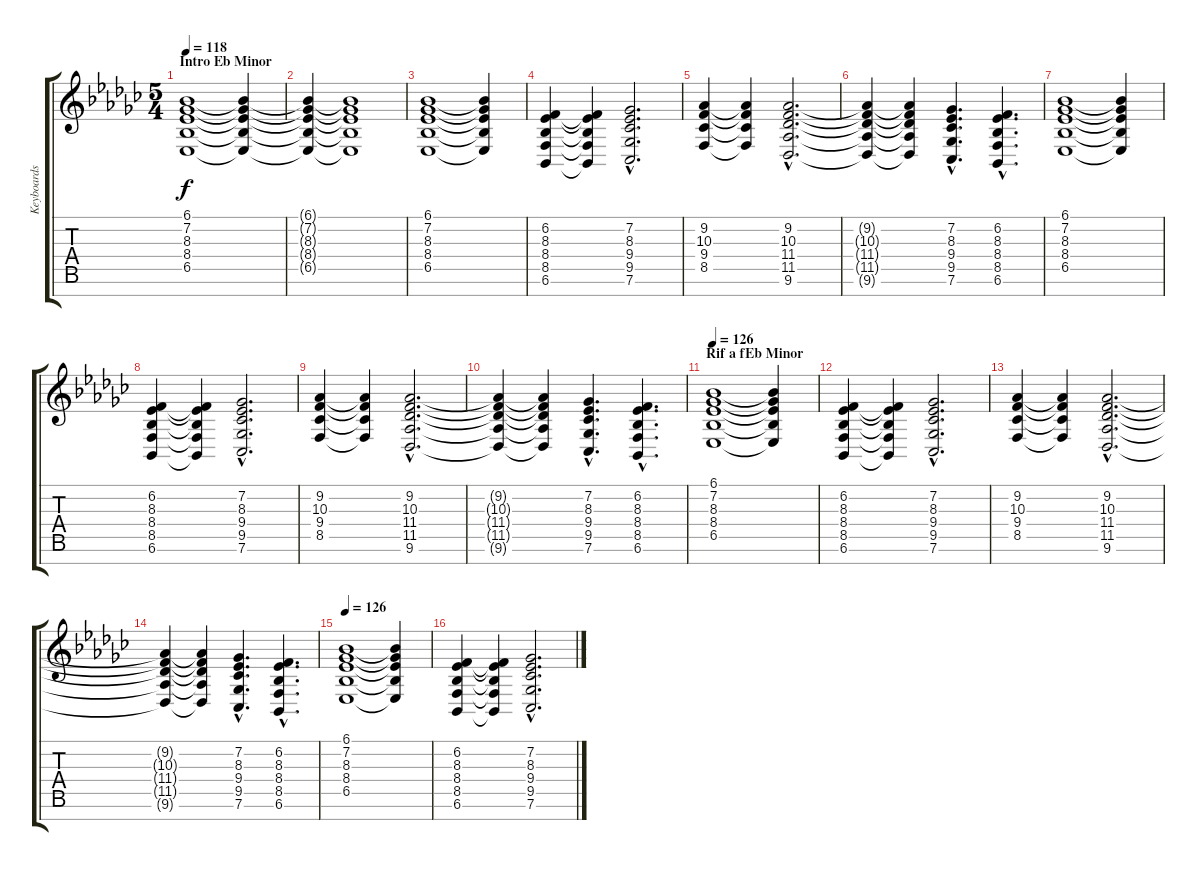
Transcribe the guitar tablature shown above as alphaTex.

\track ("Keyboards Right hand" "Keyboards ") {instrument stringensemble1}
\staff {score tabs}
\tuning (E4 B3 G3 D3 A2 E2 B1) {hide}
\ts (5 4)
\section ("" "Intro Eb Minor")
\tempo 118
\clef g2
\ks ebminor
(6.1 7.2 8.3 8.4 6.5).1{dy f instrument stringensemble1} (6.1{t} 7.2{t} 8.3{t} 8.4{t} 6.5{t}).4 |
(6.1{t} 7.2{t} 8.3{t} 8.4{t} 6.5{t}).4 (6.1{t} 7.2{t} 8.3{t} 8.4{t} 6.5{t}).1 |
(6.1 7.2 8.3 8.4 6.5).1 (6.1{t} 7.2{t} 8.3{t} 8.4{t} 6.5{t}).4 |
(6.2 8.3 8.4 8.5 6.6).4 (6.2{t} 8.3{t} 8.4{t} 8.5{t} 6.6{t}).4 (7.2{hac} 8.3{hac} 9.4{hac} 9.5{hac} 7.6{hac}).2{d} |
(9.2 10.3 9.4 8.5).4 (9.2{t} 10.3{t} 9.4{t} 8.5{t}).4 (9.2{hac} 10.3{hac} 11.4{hac} 11.5{hac} 9.6{hac}).2{d} |
(9.2{t} 10.3{t} 11.4{t} 11.5{t} 9.6{t}).4 (9.2{t} 10.3{t} 11.4{t} 11.5{t} 9.6{t}).4 (7.2{hac} 8.3{hac} 9.4{hac} 9.5{hac} 7.6{hac}).4{d} (6.2{hac} 8.3{hac} 8.4{hac} 8.5{hac} 6.6{hac}).4{d} |
(6.1 7.2 8.3 8.4 6.5).1 (6.1{t} 7.2{t} 8.3{t} 8.4{t} 6.5{t}).4 |
(6.2 8.3 8.4 8.5 6.6).4 (6.2{t} 8.3{t} 8.4{t} 8.5{t} 6.6{t}).4 (7.2{hac} 8.3{hac} 9.4{hac} 9.5{hac} 7.6{hac}).2{d} |
(9.2 10.3 9.4 8.5).4 (9.2{t} 10.3{t} 9.4{t} 8.5{t}).4 (9.2{hac} 10.3{hac} 11.4{hac} 11.5{hac} 9.6{hac}).2{d} |
(9.2{t} 10.3{t} 11.4{t} 11.5{t} 9.6{t}).4 (9.2{t} 10.3{t} 11.4{t} 11.5{t} 9.6{t}).4 (7.2{hac} 8.3{hac} 9.4{hac} 9.5{hac} 7.6{hac}).4{d} (6.2{hac} 8.3{hac} 8.4{hac} 8.5{hac} 6.6{hac}).4{d} |
\section ("" "Rif a fEb Minor")
\tempo 126
(6.1 7.2 8.3 8.4 6.5).1 (6.1{t} 7.2{t} 8.3{t} 8.4{t} 6.5{t}).4 |
(6.2 8.3 8.4 8.5 6.6).4 (6.2{t} 8.3{t} 8.4{t} 8.5{t} 6.6{t}).4 (7.2{hac} 8.3{hac} 9.4{hac} 9.5{hac} 7.6{hac}).2{d} |
(9.2 10.3 9.4 8.5).4 (9.2{t} 10.3{t} 9.4{t} 8.5{t}).4 (9.2{hac} 10.3{hac} 11.4{hac} 11.5{hac} 9.6{hac}).2{d} |
(9.2{t} 10.3{t} 11.4{t} 11.5{t} 9.6{t}).4 (9.2{t} 10.3{t} 11.4{t} 11.5{t} 9.6{t}).4 (7.2{hac} 8.3{hac} 9.4{hac} 9.5{hac} 7.6{hac}).4{d} (6.2{hac} 8.3{hac} 8.4{hac} 8.5{hac} 6.6{hac}).4{d} |
\tempo 126
(6.1 7.2 8.3 8.4 6.5).1 (6.1{t} 7.2{t} 8.3{t} 8.4{t} 6.5{t}).4 |
(6.2 8.3 8.4 8.5 6.6).4 (6.2{t} 8.3{t} 8.4{t} 8.5{t} 6.6{t}).4 (7.2{hac} 8.3{hac} 9.4{hac} 9.5{hac} 7.6{hac}).2{d}
